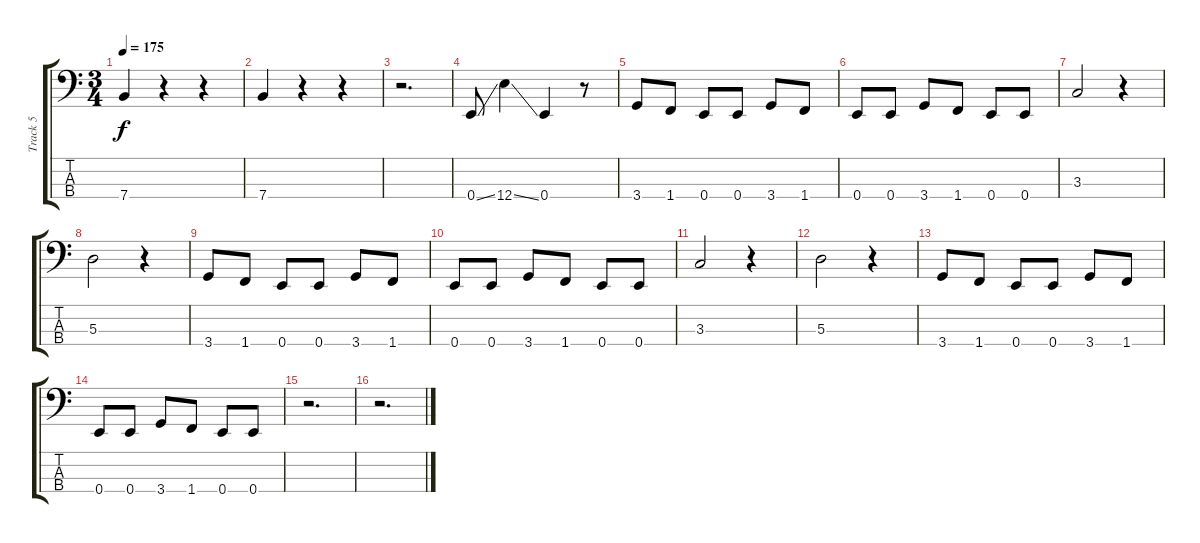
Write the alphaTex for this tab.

\track ("Track 5" "Track 5") {instrument electricbasspick}
\staff {score tabs}
\tuning (G2 D2 A1 E1) {hide}
\ts (3 4)
\tempo 175
\clef f4
\ks c
7.4.4{dy f instrument electricbasspick} r.4 r.4 |
7.4.4 r.4 r.4 |
r.2{d} |
0.4{ss}.8 12.4{ss}.4 0.4.4 r.8 |
3.4.8 1.4.8 0.4.8 0.4.8 3.4.8 1.4.8 |
0.4.8 0.4.8 3.4.8 1.4.8 0.4.8 0.4.8 |
3.3.2 r.4 |
5.3.2 r.4 |
3.4.8 1.4.8 0.4.8 0.4.8 3.4.8 1.4.8 |
0.4.8 0.4.8 3.4.8 1.4.8 0.4.8 0.4.8 |
3.3.2 r.4 |
5.3.2 r.4 |
3.4.8 1.4.8 0.4.8 0.4.8 3.4.8 1.4.8 |
0.4.8 0.4.8 3.4.8 1.4.8 0.4.8 0.4.8 |
r.2{d} |
r.2{d}
